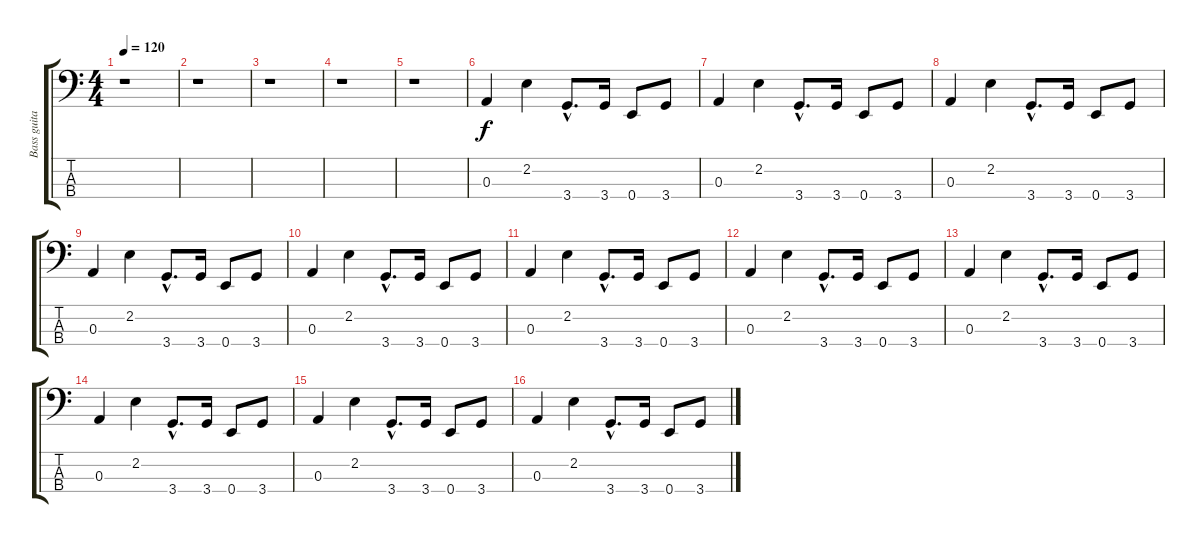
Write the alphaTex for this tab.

\track ("Bass guitar" "Bass guita") {instrument electricbasspick}
\staff {score tabs}
\tuning (G2 D2 A1 E1) {hide}
\ts (4 4)
\tempo 120
\clef f4
\ks c
r.1{dy f} |
r.1 |
r.1 |
r.1 |
r.1 |
0.3.4 2.2.4 3.4{hac}.8{d} 3.4.16 0.4.8 3.4.8 |
0.3.4 2.2.4 3.4{hac}.8{d} 3.4.16 0.4.8 3.4.8 |
0.3.4 2.2.4 3.4{hac}.8{d} 3.4.16 0.4.8 3.4.8 |
0.3.4 2.2.4 3.4{hac}.8{d} 3.4.16 0.4.8 3.4.8 |
0.3.4 2.2.4 3.4{hac}.8{d} 3.4.16 0.4.8 3.4.8 |
0.3.4 2.2.4 3.4{hac}.8{d} 3.4.16 0.4.8 3.4.8 |
0.3.4 2.2.4 3.4{hac}.8{d} 3.4.16 0.4.8 3.4.8 |
0.3.4 2.2.4 3.4{hac}.8{d} 3.4.16 0.4.8 3.4.8 |
0.3.4 2.2.4 3.4{hac}.8{d} 3.4.16 0.4.8 3.4.8 |
0.3.4 2.2.4 3.4{hac}.8{d} 3.4.16 0.4.8 3.4.8 |
0.3.4 2.2.4 3.4{hac}.8{d} 3.4.16 0.4.8 3.4.8
